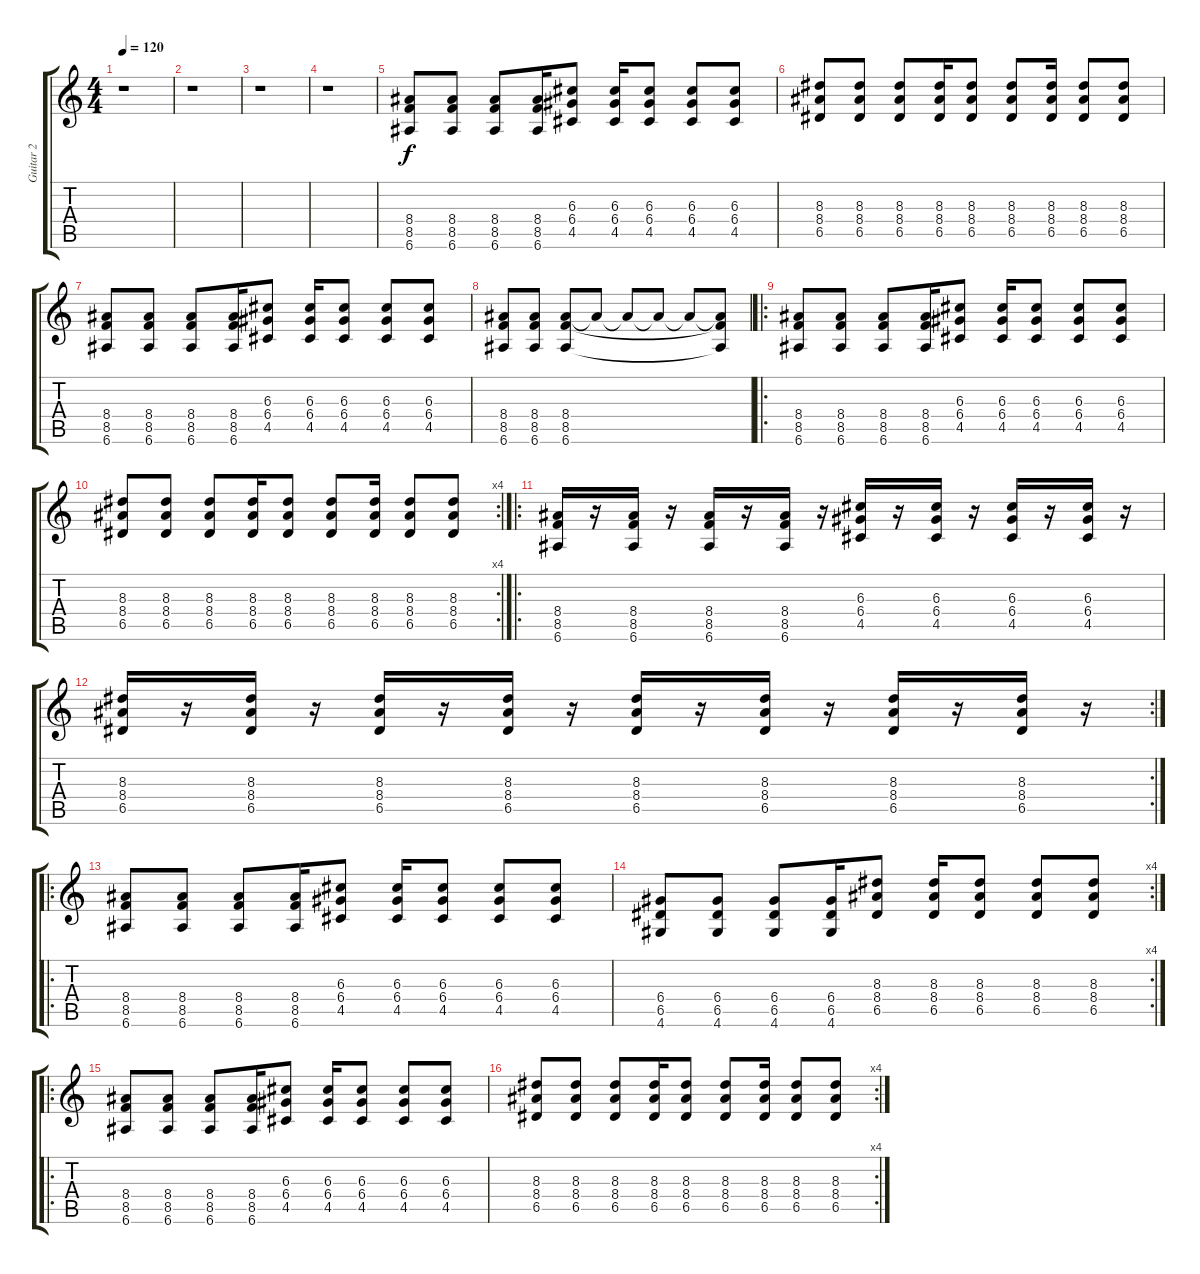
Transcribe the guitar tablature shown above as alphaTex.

\track ("Guitar 2" "Guitar 2") {instrument distortionguitar}
\staff {score tabs}
\tuning (E4 B3 G3 D3 A2 E2) {hide}
\ts (4 4)
\tempo 120
\clef g2
\ks c
r.1{dy f instrument distortionguitar} |
r.1 |
r.1 |
r.1 |
(8.4 8.5 6.6).8 (8.4 8.5 6.6).8 (8.4 8.5 6.6).8 (8.4 8.5 6.6).16 (6.3 6.4 4.5).8 (6.3 6.4 4.5).16 (6.3 6.4 4.5).8 (6.3 6.4 4.5).8 (6.3 6.4 4.5).8 |
(8.3 8.4 6.5).8 (8.3 8.4 6.5).8 (8.3 8.4 6.5).8 (8.3 8.4 6.5).16 (8.3 8.4 6.5).8 (8.3 8.4 6.5).8 (8.3 8.4 6.5).16 (8.3 8.4 6.5).8 (8.3 8.4 6.5).8 |
(8.4 8.5 6.6).8 (8.4 8.5 6.6).8 (8.4 8.5 6.6).8 (8.4 8.5 6.6).16 (6.3 6.4 4.5).8 (6.3 6.4 4.5).16 (6.3 6.4 4.5).8 (6.3 6.4 4.5).8 (6.3 6.4 4.5).8 |
(8.4 8.5 6.6).8 (8.4 8.5 6.6).8 (8.4 8.5 6.6).8 8.4{t}.8 8.4{t}.8 8.4{t}.8 8.4{t}.8 (8.4{t} 8.5{t} 6.6{t}).8 |
\ro
(8.4 8.5 6.6).8 (8.4 8.5 6.6).8 (8.4 8.5 6.6).8 (8.4 8.5 6.6).16 (6.3 6.4 4.5).8 (6.3 6.4 4.5).16 (6.3 6.4 4.5).8 (6.3 6.4 4.5).8 (6.3 6.4 4.5).8 |
\rc 4
(8.3 8.4 6.5).8 (8.3 8.4 6.5).8 (8.3 8.4 6.5).8 (8.3 8.4 6.5).16 (8.3 8.4 6.5).8 (8.3 8.4 6.5).8 (8.3 8.4 6.5).16 (8.3 8.4 6.5).8 (8.3 8.4 6.5).8 |
\ro
(8.4 8.5 6.6).16 r.16 (8.4 8.5 6.6).16 r.16 (8.4 8.5 6.6).16 r.16 (8.4 8.5 6.6).16 r.16 (6.3 6.4 4.5).16 r.16 (6.3 6.4 4.5).16 r.16 (6.3 6.4 4.5).16 r.16 (6.3 6.4 4.5).16 r.16 |
\rc 2
(8.3 8.4 6.5).16 r.16 (8.3 8.4 6.5).16 r.16 (8.3 8.4 6.5).16 r.16 (8.3 8.4 6.5).16 r.16 (8.3 8.4 6.5).16 r.16 (8.3 8.4 6.5).16 r.16 (8.3 8.4 6.5).16 r.16 (8.3 8.4 6.5).16 r.16 |
\ro
(8.4 8.5 6.6).8 (8.4 8.5 6.6).8 (8.4 8.5 6.6).8 (8.4 8.5 6.6).16 (6.3 6.4 4.5).8 (6.3 6.4 4.5).16 (6.3 6.4 4.5).8 (6.3 6.4 4.5).8 (6.3 6.4 4.5).8 |
\rc 4
(6.4 6.5 4.6).8 (6.4 6.5 4.6).8 (6.4 6.5 4.6).8 (6.4 6.5 4.6).16 (8.3 8.4 6.5).8 (8.3 8.4 6.5).16 (8.3 8.4 6.5).8 (8.3 8.4 6.5).8 (8.3 8.4 6.5).8 |
\ro
(8.4 8.5 6.6).8 (8.4 8.5 6.6).8 (8.4 8.5 6.6).8 (8.4 8.5 6.6).16 (6.3 6.4 4.5).8 (6.3 6.4 4.5).16 (6.3 6.4 4.5).8 (6.3 6.4 4.5).8 (6.3 6.4 4.5).8 |
\rc 4
(8.3 8.4 6.5).8 (8.3 8.4 6.5).8 (8.3 8.4 6.5).8 (8.3 8.4 6.5).16 (8.3 8.4 6.5).8 (8.3 8.4 6.5).8 (8.3 8.4 6.5).16 (8.3 8.4 6.5).8 (8.3 8.4 6.5).8
